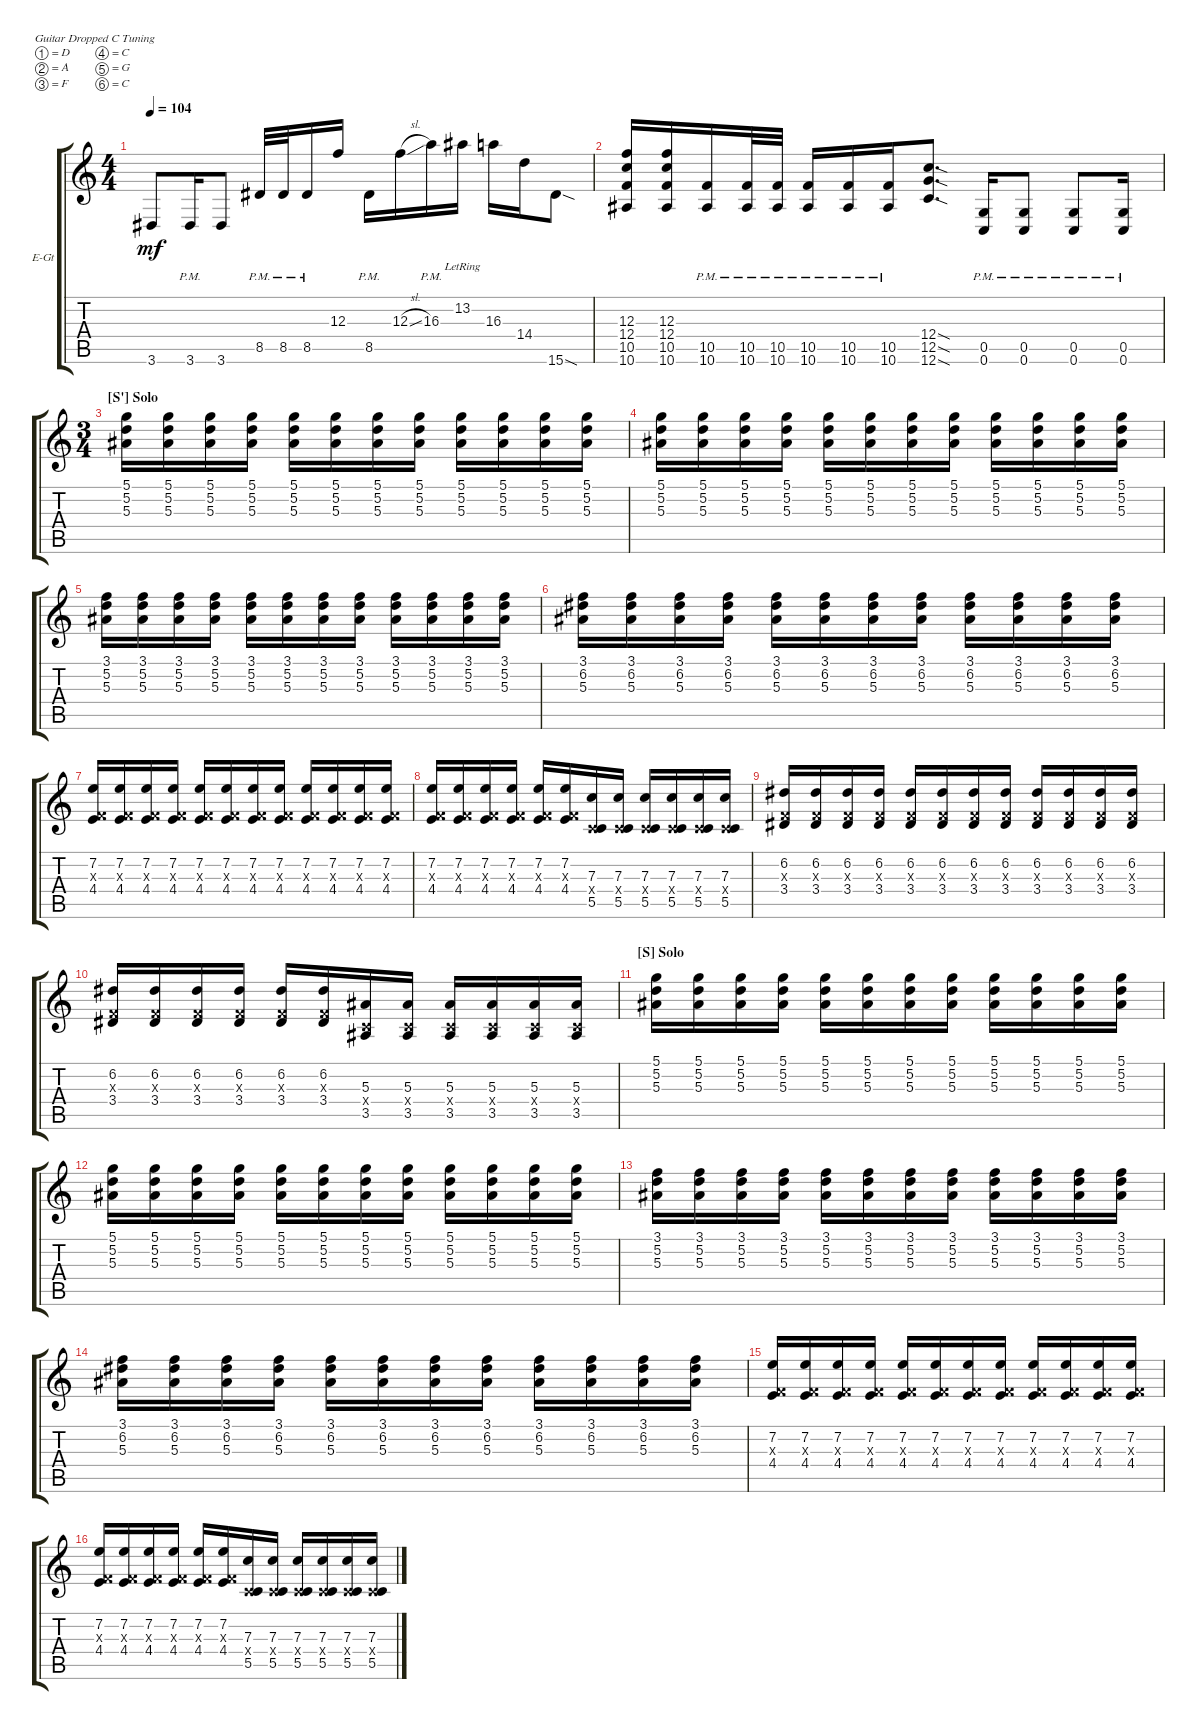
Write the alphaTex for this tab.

\bracketExtendMode groupsimilarinstruments
\firstSystemTrackNameOrientation horizontal
\otherSystemsTrackNameOrientation horizontal
\track ("Misha" "E-Gt") {instrument distortionguitar}
\staff {score tabs}
\tuning (D4 A3 F3 C3 G2 C2)
\ts (4 4)
\tempo 104
\clef g2
\scale
0.257261
\ks c
3.6.8{dy mf} 3.6{pm}.16 3.6.8 8.5{pm}.32 8.5{pm}.32 8.5{pm}.16 12.3.16 8.5{pm}.16 12.3{sl}.16 16.3{pm}.16 13.2{lr}.16 16.3.16 14.4.16 15.6{sod}.8 |
\scale
0.257261 (10.6 10.5 12.4 12.3).16 (12.4 10.5 10.6 12.3).16 (10.6{pm} 10.5{pm}).16 (10.6{pm} 10.5{pm}).32 (10.6{pm} 10.5{pm}).32 (10.6{pm} 10.5{pm}).16 (10.6{pm} 10.5{pm}).16 (10.6{pm} 10.5{pm}).16 (12.6{sod} 12.5{sod} 12.4{sod}).8{d} (0.6{pm} 0.5{pm}).16 (0.6{pm} 0.5{pm}).8 (0.6{pm} 0.5{pm}).8 (0.6{pm} 0.5{pm}).16 |
\ts (3 4)
\section ("S'" "Solo")
\scale
0.485477 (5.3 5.2 5.1).16 (5.3 5.2 5.1).16 (5.3 5.2 5.1).16 (5.3 5.2 5.1).16 (5.3 5.2 5.1).16 (5.3 5.2 5.1).16 (5.3 5.2 5.1).16 (5.3 5.2 5.1).16 (5.3 5.2 5.1).16 (5.3 5.2 5.1).16 (5.3 5.2 5.1).16 (5.3 5.2 5.1).16 |
\scale
0.333333 (5.3 5.2 5.1).16 (5.3 5.2 5.1).16 (5.3 5.2 5.1).16 (5.3 5.2 5.1).16 (5.3 5.2 5.1).16 (5.3 5.2 5.1).16 (5.3 5.2 5.1).16 (5.3 5.2 5.1).16 (5.3 5.2 5.1).16 (5.3 5.2 5.1).16 (5.3 5.2 5.1).16 (5.3 5.2 5.1).16 |
\scale
0.333333 (3.1 5.2 5.3).16 (3.1 5.2 5.3).16 (3.1 5.2 5.3).16 (3.1 5.2 5.3).16 (3.1 5.2 5.3).16 (3.1 5.2 5.3).16 (3.1 5.2 5.3).16 (3.1 5.2 5.3).16 (3.1 5.2 5.3).16 (3.1 5.2 5.3).16 (3.1 5.2 5.3).16 (3.1 5.2 5.3).16 |
\scale
0.333333 (3.1 6.2 5.3).16 (3.1 6.2 5.3).16 (3.1 6.2 5.3).16 (3.1 6.2 5.3).16 (3.1 6.2 5.3).16 (3.1 6.2 5.3).16 (3.1 6.2 5.3).16 (3.1 6.2 5.3).16 (3.1 6.2 5.3).16 (3.1 6.2 5.3).16 (3.1 6.2 5.3).16 (3.1 6.2 5.3).16 |
\scale
0.333333 (7.2 0.3{x} 4.4).16 (7.2 0.3{x} 4.4).16 (7.2 0.3{x} 4.4).16 (7.2 0.3{x} 4.4).16 (7.2 0.3{x} 4.4).16 (7.2 0.3{x} 4.4).16 (7.2 0.3{x} 4.4).16 (7.2 0.3{x} 4.4).16 (7.2 0.3{x} 4.4).16 (7.2 0.3{x} 4.4).16 (7.2 0.3{x} 4.4).16 (7.2 0.3{x} 4.4).16 |
\scale
0.333333 (7.2 0.3{x} 4.4).16 (7.2 0.3{x} 4.4).16 (7.2 0.3{x} 4.4).16 (7.2 0.3{x} 4.4).16 (7.2 0.3{x} 4.4).16 (7.2 0.3{x} 4.4).16 (7.3 0.4{x} 5.5).16 (7.3 0.4{x} 5.5).16 (7.3 0.4{x} 5.5).16 (7.3 0.4{x} 5.5).16 (7.3 0.4{x} 5.5).16 (7.3 0.4{x} 5.5).16 |
\scale
0.333333 (6.2 0.3{x} 3.4).16 (6.2 0.3{x} 3.4).16 (6.2 0.3{x} 3.4).16 (6.2 0.3{x} 3.4).16 (6.2 0.3{x} 3.4).16 (6.2 0.3{x} 3.4).16 (6.2 0.3{x} 3.4).16 (6.2 0.3{x} 3.4).16 (6.2 0.3{x} 3.4).16 (6.2 0.3{x} 3.4).16 (6.2 0.3{x} 3.4).16 (6.2 0.3{x} 3.4).16 |
\scale
0.333333 (6.2 0.3{x} 3.4).16 (6.2 0.3{x} 3.4).16 (6.2 0.3{x} 3.4).16 (6.2 0.3{x} 3.4).16 (6.2 0.3{x} 3.4).16 (6.2 0.3{x} 3.4).16 (5.3 0.4{x} 3.5).16 (5.3 0.4{x} 3.5).16 (5.3 0.4{x} 3.5).16 (5.3 0.4{x} 3.5).16 (5.3 0.4{x} 3.5).16 (5.3 0.4{x} 3.5).16 |
\section ("S" "Solo")
\scale
0.333333 (5.3 5.2 5.1).16 (5.3 5.2 5.1).16 (5.3 5.2 5.1).16 (5.3 5.2 5.1).16 (5.3 5.2 5.1).16 (5.3 5.2 5.1).16 (5.3 5.2 5.1).16 (5.3 5.2 5.1).16 (5.3 5.2 5.1).16 (5.3 5.2 5.1).16 (5.3 5.2 5.1).16 (5.3 5.2 5.1).16 |
\scale
0.333333 (5.3 5.2 5.1).16 (5.3 5.2 5.1).16 (5.3 5.2 5.1).16 (5.3 5.2 5.1).16 (5.3 5.2 5.1).16 (5.3 5.2 5.1).16 (5.3 5.2 5.1).16 (5.3 5.2 5.1).16 (5.3 5.2 5.1).16 (5.3 5.2 5.1).16 (5.3 5.2 5.1).16 (5.3 5.2 5.1).16 |
\scale
0.333333 (3.1 5.2 5.3).16 (3.1 5.2 5.3).16 (3.1 5.2 5.3).16 (3.1 5.2 5.3).16 (3.1 5.2 5.3).16 (3.1 5.2 5.3).16 (3.1 5.2 5.3).16 (3.1 5.2 5.3).16 (3.1 5.2 5.3).16 (3.1 5.2 5.3).16 (3.1 5.2 5.3).16 (3.1 5.2 5.3).16 |
\scale
0.333333 (3.1 6.2 5.3).16 (3.1 6.2 5.3).16 (3.1 6.2 5.3).16 (3.1 6.2 5.3).16 (3.1 6.2 5.3).16 (3.1 6.2 5.3).16 (3.1 6.2 5.3).16 (3.1 6.2 5.3).16 (3.1 6.2 5.3).16 (3.1 6.2 5.3).16 (3.1 6.2 5.3).16 (3.1 6.2 5.3).16 |
\scale
0.333333 (7.2 0.3{x} 4.4).16 (7.2 0.3{x} 4.4).16 (7.2 0.3{x} 4.4).16 (7.2 0.3{x} 4.4).16 (7.2 0.3{x} 4.4).16 (7.2 0.3{x} 4.4).16 (7.2 0.3{x} 4.4).16 (7.2 0.3{x} 4.4).16 (7.2 0.3{x} 4.4).16 (7.2 0.3{x} 4.4).16 (7.2 0.3{x} 4.4).16 (7.2 0.3{x} 4.4).16 |
\scale
0.333333 (7.2 0.3{x} 4.4).16 (7.2 0.3{x} 4.4).16 (7.2 0.3{x} 4.4).16 (7.2 0.3{x} 4.4).16 (7.2 0.3{x} 4.4).16 (7.2 0.3{x} 4.4).16 (7.3 0.4{x} 5.5).16 (7.3 0.4{x} 5.5).16 (7.3 0.4{x} 5.5).16 (7.3 0.4{x} 5.5).16 (7.3 0.4{x} 5.5).16 (7.3 0.4{x} 5.5).16
